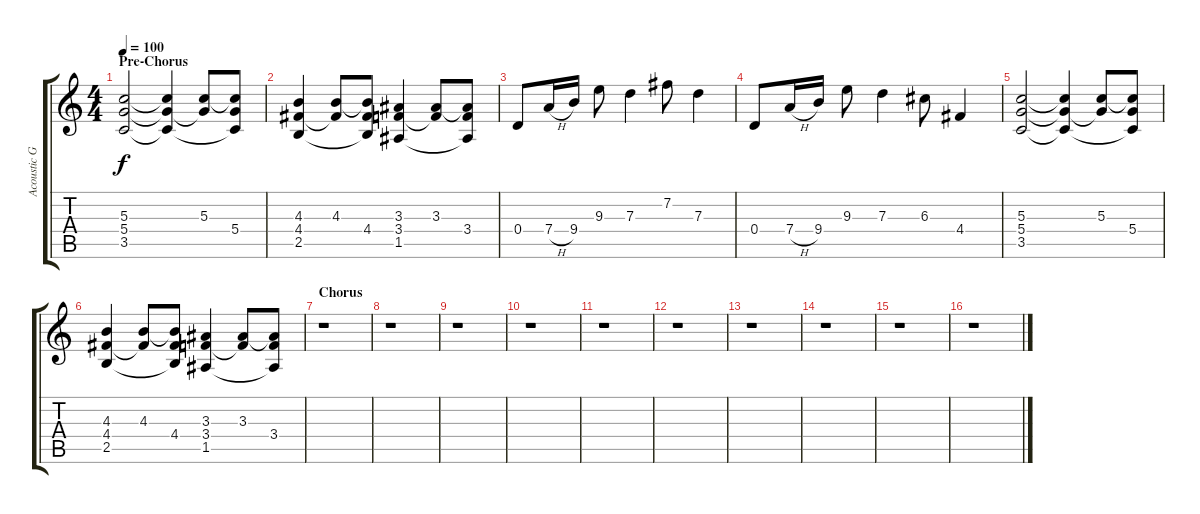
\track ("Acoustic Guitar" "Acoustic G") {instrument acousticguitarsteel}
\staff {score tabs}
\tuning (E4 B3 G3 D3 A2 E2) {hide}
\ts (4 4)
\section ("" "Pre-Chorus")
\tempo 100
\clef g2
\ks c
(5.3 5.4 3.5).2{dy f} (5.3{t} 5.4{t} 3.5{t}).4 (5.3 5.4{t}).8 (5.3{t} 5.4 3.5{t}).8 |
(4.3 4.4 2.5).4 (4.3 4.4{t}).8 (4.3{t} 4.4 2.5{t}).8 (3.3 3.4 1.5).4 (3.3 3.4{t}).8 (3.3{t} 3.4 1.5{t}).8 |
0.4.8 7.4{h}.16 9.4.16 9.3.8 7.3.4 7.2.8 7.3.4 |
0.4.8 7.4{h}.16 9.4.16 9.3.8 7.3.4 6.3.8 4.4.4 |
(5.3 5.4 3.5).2 (5.3{t} 5.4{t} 3.5{t}).4 (5.3 5.4{t}).8 (5.3{t} 5.4 3.5{t}).8 |
(4.3 4.4 2.5).4 (4.3 4.4{t}).8 (4.3{t} 4.4 2.5{t}).8 (3.3 3.4 1.5).4 (3.3 3.4{t}).8 (3.3{t} 3.4 1.5{t}).8 |
\section ("" "Chorus")
r.1 |
r.1 |
r.1 |
r.1 |
r.1 |
r.1 |
r.1 |
r.1 |
r.1 |
r.1
